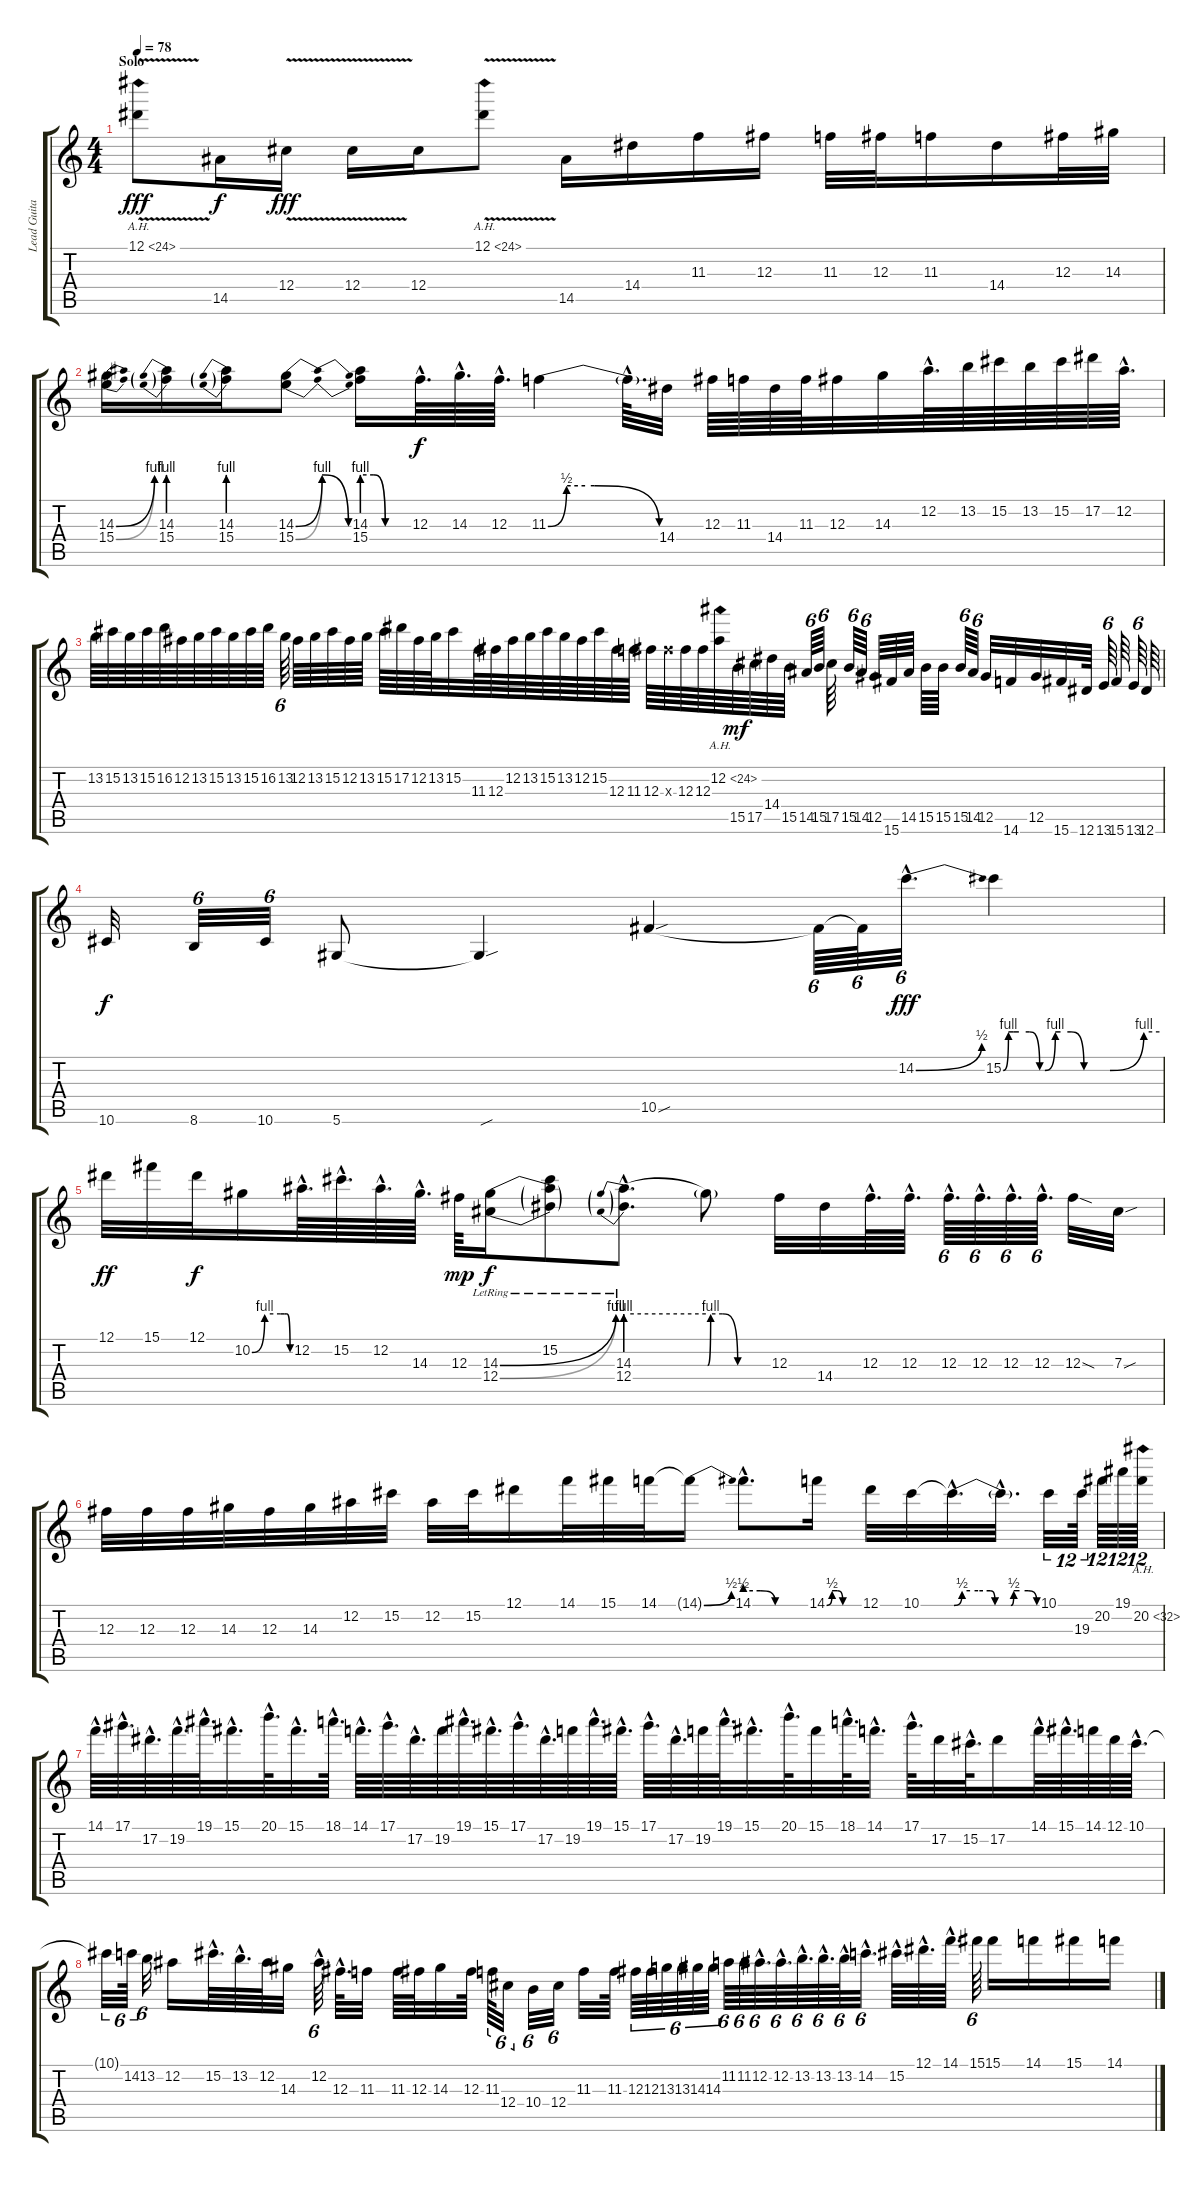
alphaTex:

\track ("Lead Guitar" "Lead Guita") {instrument distortionguitar}
\staff {score tabs}
\tuning (Eb4 Bb3 Gb3 Db3 Ab2 Eb2) {hide}
\ts (4 4)
\section ("" "Solo")
\tempo 78
\clef g2
\ks c
12.1{ah 12 v}.8{dy fff} 14.5.16{dy f} 12.4{v}.16{dy fff} 12.4{v}.16 12.4.16 12.1{ah 12 v}.8 14.5.16 14.4.16 11.3.16 12.3.16 11.3.32 12.3.32 11.3.16 14.4.16 12.3.32 14.3.32 |
(14.3{be (bend 0 0 60 4)} 15.4{be (bend 0 0 60 4)}).16 (14.3{be (prebend 0 4 60 4)} 15.4{be (prebend 0 4 60 4)}).16 (14.3{be (prebend 0 4 60 4)} 15.4{be (prebend 0 4 60 4)}).16 (14.3{be (bendrelease 0 0 15 4 50 4 60 0)} 15.4{be (bendrelease 0 0 15 4 50 4 60 0)}).8 (14.3{be (custom 0 4 15 4 30 0 60 0)} 15.4{be (custom 0 4 15 4 30 0 60 0)}).16 12.3{hac}.64{d dy f} 14.3{hac}.64{d} 12.3{hac}.64{d} 11.3{be (custom 0 0 10 2 20 2 25 2 60 0)}.4 11.3{hac t}.64{d} 14.4.32 12.3.64 11.3.64 14.4.64 11.3.64 12.3.32 14.3.32 12.2{hac}.64{d} 13.2.64 15.2.64 13.2.64 15.2.64 17.2.64 12.2{hac}.64{d} |
13.2.64 15.2.64 13.2.64 15.2.64 16.2.64 12.2.64 13.2.64 15.2.64 13.2.64 15.2.64 16.2.64 13.2.64{tu (6 4)} 12.2.64 13.2.64 15.2.64 12.2.64 13.2.64 15.2.64 17.2.64 12.2.64 13.2.64 15.2.32 11.3.64 12.3.64 12.2.64 13.2.64 15.2.64 13.2.64 12.2.64 15.2.64 12.3.64 11.3.64 12.3.64 12.3{x}.64 12.3.64 12.3.64 12.2{ah 12}.64 15.5.64{dy mf} 17.5.64 14.4.64 15.5.64 14.5.64{tu (6 4)} 15.5.64{tu (6 4)} 17.5.64 15.5.64{tu (6 4)} 14.5.64{tu (6 4)} 12.5.64 15.6.64 14.5.64 15.5.64 15.5.64 15.5.64{tu (6 4)} 14.5.64{tu (6 4)} 12.5.32 14.6.32 12.5.32 15.6.32 12.6.64 13.6.64{tu (6 4)} 15.6.64 13.6.64{tu (6 4)} 12.6.64 |
10.6.32{dy f} 8.6.32{tu (6 4)} 10.6.32{tu (6 4)} 5.6.8 5.6{sou t}.4 10.5{sou}.4 10.5{t}.64{tu (6 4)} 10.5{t}.64{tu (6 4)} 14.2{be (bend 0 0 60 2) hac}.32{d tu (6 4) dy fff} 15.2{be (custom 0 0 2 4 4 4 6 4 10 4 14 0 16 0 20 4 22 4 26 4 31 0 38 0 41 0 54 4 60 4)}.4 |
12.1.32{dy ff} 15.1.32 12.1.32{dy f} 10.2{be (custom 0 0 20 4 45 4 51 4 55 4 60 0)}.16 12.2{hac}.64{d} 15.2{hac}.64{d} 12.2{hac}.64{d} 14.3{hac}.64{d} 12.3.64{dy mp} (14.3{be (bend 0 0 60 4) lr} 12.4{be (bend 0 0 60 4) lr}).16{dy f} (15.2{lr} 14.3{t} 12.4{t}).8 (14.3{be (prebend 0 4 60 4) hac lr} 12.4{be (prebend 0 4 60 4) hac lr}).8{d} 14.3{be (custom 0 0 3 4 15 4 30 0 60 0) t}.8 12.3.32 14.4.32 12.3{hac}.64{d} 12.3{hac}.64{d} 12.3{hac}.64{d tu (6 4)} 12.3{hac}.64{d tu (6 4)} 12.3{hac}.64{d tu (6 4)} 12.3{hac}.64{d tu (6 4)} 12.3{sod}.32 7.3{sou}.32 |
12.3.32 12.3.32 12.3.32 14.3.32 12.3.32 14.3.32 12.2.32 15.2.32 12.2.32 15.2.32 12.1.16 14.1.32 15.1.32 14.1.32 14.1{be (bend 0 0 60 2) t}.16 14.1{be (custom 0 2 15 2 30 0 60 0) hac}.8{d} 14.1{be (custom 0 0 10 2 20 2 30 0 60 0)}.16 12.1.32 10.1.32 10.1{be (custom 0 0 10 2 20 2 30 2 45 2 51 0 54 0 60 0) hac t}.32{d} 10.1{be (custom 0 0 15 0 20 2 30 2 45 2 60 0) hac t}.32{d} 10.1.32{tu (12 8)} 19.3.64{tu (12 8)} 20.2.64{tu (12 8)} 19.1.64{tu (12 8)} 20.2{ah 12}.64{tu (12 8)} |
14.1{hac}.64{d} 17.1{hac}.64{d} 17.2{hac}.64{d} 19.2{hac}.64{d} 19.1{hac}.64{d} 15.1{hac}.32{d} 20.1{hac}.64{d} 15.1{hac}.32{d} 18.1{hac}.64{d} 14.1{hac}.64{d} 17.1{hac}.64{d} 17.2{hac}.64{d} 19.2.64 19.1{hac}.64{d} 15.1{hac}.64{d} 17.1{hac}.64{d} 17.2{hac}.64{d} 19.2.64 19.1{hac}.64{d} 15.1{hac}.64{d} 17.1{hac}.64{d} 17.2{hac}.64{d} 19.2.64 19.1{hac}.64{d} 15.1{hac}.32{d} 20.1{hac}.64{d} 15.1.32 18.1{hac}.64{d} 14.1{hac}.32{d} 17.1{hac}.64{d} 17.2.32 15.2{hac}.64{d} 17.2.16 14.1{hac}.64{d} 15.1{hac}.64{d} 14.1.64 12.1.64 10.1{hac}.64{d} |
10.1{t}.32{tu (6 4)} 14.2.64{tu (6 4)} 13.2.32{tu (6 4)} 12.2.16 15.2{hac}.64{d} 13.2{hac}.64{d} 12.2.64 14.3.32 12.2{hac}.64{d tu (6 4)} 12.3{hac}.64{d} 11.3.32 11.3.64 12.3.64 14.3.32 12.3.64 11.3.64{tu (6 4)} 12.4.32{tu (6 4)} 10.4.32{tu (6 4)} 12.4.32{tu (6 4)} 11.3.32 11.3.64 12.3.64{tu (6 4)} 12.3.64{tu (6 4)} 13.3.64{tu (6 4)} 13.3.64{tu (6 4)} 14.3.64{tu (6 4)} 14.3.64{tu (6 4)} 11.2.64{tu (6 4)} 11.2.64{tu (6 4)} 12.2{hac}.64{d tu (6 4)} 12.2{hac}.64{d tu (6 4)} 13.2{hac}.64{d tu (6 4)} 13.2{hac}.64{d tu (6 4)} 13.2{hac}.64{d tu (6 4)} 14.2{hac}.32{d tu (6 4)} 15.2{hac}.64{d} 12.1{hac}.64{d} 14.1{hac}.64{d} 15.1.64{tu (6 4)} 15.1.16 14.1.16 15.1.16 14.1.16
